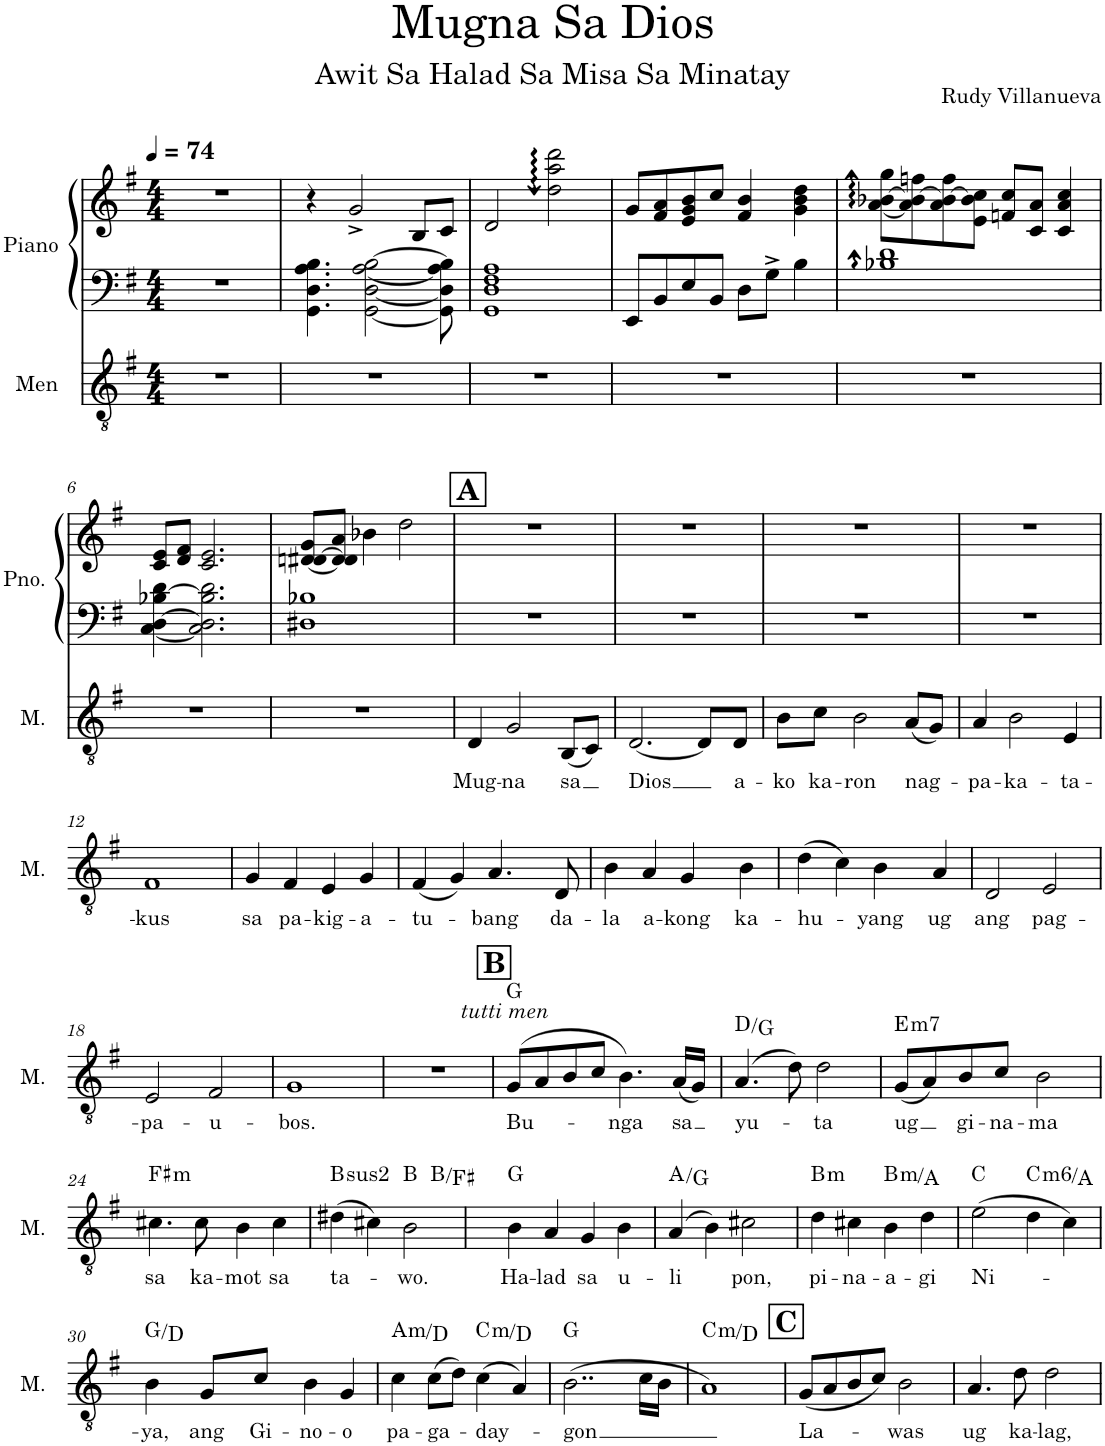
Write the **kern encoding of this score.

**kern	**text	**harte	**kern	**kern
*part2	*part2	*part2	*part1	*part1
*staff3	*staff3	*	*staff2	*staff1
*I"Men	*	*	*I"Piano	*
*I'M.	*	*	*I'Pno.	*
*clefGv2	*	*	*clefF4	*clefG2
*k[f#]	*	*	*k[f#]	*k[f#]
*M4/4	*	*	*M4/4	*M4/4
*MM74	*	*	*MM74	*MM74
=1	=1	=1	=1	=1
1r	.	.	1r	1r
=2	=2	=2	=2	=2
1r	.	.	4.GG\ 4.D\ 4.A\ 4.B\	4r
.	.	.	.	2g^/
.	.	.	[2GG\ [2D\ [2A\ [2B\	.
.	.	.	.	8B/L
.	.	.	8GG\] 8D\] 8A\] 8B\]	8c/J
=3	=3	=3	=3	=3
1r	.	.	1GG 1D 1F# 1A	2d/
.	.	.	.	2dd\:: 2aa\:: 2ddd\::
=4	=4	=4	=4	=4
1r	.	.	8EE/L	8g/L
.	.	.	8BB/	8f#/ 8a/
.	.	.	8E/	8e/ 8g/ 8b/
.	.	.	8BB/J	8cc/J
.	.	.	8D\L	4f#/ 4b/
.	.	.	8G^\J	.
.	.	.	4B\	4g\ 4b\ 4dd\
=5	=5	=5	=5	=5
1r	.	.	1B-X: 1d:	[8a\:: [8b-X\:: 8gg\::L
.	.	.	.	8a\] 8b-\_ 8ffn\
.	.	.	.	8a\ 8b-\_ 8ff\
.	.	.	.	8e\ 8b-\] 8cc\J
.	.	.	.	8fn/ 8cc/L
.	.	.	.	8c/ 8a/J
.	.	.	.	4c/ 4a/ 4cc/
!!LO:LB:g=z
=6	=6	=6	=6	=6
1r	.	.	[4C\ [4D\ [4B-X\ 4d\	8c/ 8e/L
.	.	.	.	8d/ 8f#/J
.	.	.	2.C\] 2.D\] 2.B-\] 2.d\	2.c/ 2.e/
=7	=7	=7	=7	=7
1r	.	.	1D#X 1B-X	[8dn/ [8d#X/ 8g/L
.	.	.	.	8d/] 8d#/] 8a/J
.	.	.	.	4b-X\
.	.	.	.	2dd\
!!LO:REH:place=s1:a:B:cj:fs=14:t=A:qo=1
=8	=8	=8	=8	=8
!	!LO:LY:b	!	!	!
4D/	Mug-	.	1r	1r
!	!LO:LY:b	!	!	!
2G/	-na	.	.	.
!	!LO:LY:b	!	!	!
(8BB/L	sa	.	.	.
8C/J)	.	.	.	.
=9	=9	=9	=9	=9
!	!LO:LY:b	!	!	!
[2.D/	Dios	.	1r	1r
8D/L]	.	.	.	.
!	!LO:LY:b	!	!	!
8D/J	a-	.	.	.
=10	=10	=10	=10	=10
!	!LO:LY:b	!	!	!
8B\L	-ko	.	1r	1r
!	!LO:LY:b	!	!	!
8c\J	ka-	.	.	.
!	!LO:LY:b	!	!	!
2B\	-ron	.	.	.
!	!LO:LY:b	!	!	!
(8A/L	nag-	.	.	.
8G/J)	.	.	.	.
=11	=11	=11	=11	=11
!	!LO:LY:b	!	!	!
4A/	-pa-	.	1r	1r
!	!LO:LY:b	!	!	!
2B\	-ka-	.	.	.
!	!LO:LY:b	!	!	!
4E/	-ta-	.	.	.
!!LO:LB:g=z
=12	=12	=12	=12	=12
!	!LO:LY:b	!	!	!
1F#	-kus	.	1r	1r
=13	=13	=13	=13	=13
!	!LO:LY:b	!	!	!
4G/	sa	.	1r	1r
!	!LO:LY:b	!	!	!
4F#/	pa-	.	.	.
!	!LO:LY:b	!	!	!
4E/	-kig-	.	.	.
!	!LO:LY:b	!	!	!
4G/	-a-	.	.	.
=14	=14	=14	=14	=14
!	!LO:LY:b	!	!	!
(4F#/	-tu-	.	1r	1r
4G/)	.	.	.	.
!	!LO:LY:b	!	!	!
4.A/	-bang	.	.	.
!	!LO:LY:b	!	!	!
8D/	da-	.	.	.
=15	=15	=15	=15	=15
!	!LO:LY:b	!	!	!
4B\	-la	.	1r	1r
!	!LO:LY:b	!	!	!
4A/	a-	.	.	.
!	!LO:LY:b	!	!	!
4G/	-kong	.	.	.
!	!LO:LY:b	!	!	!
4B\	ka-	.	.	.
=16	=16	=16	=16	=16
!	!LO:LY:b	!	!	!
(4d\	-hu-	.	1r	1r
4c\)	.	.	.	.
!	!LO:LY:b	!	!	!
4B\	-yang	.	.	.
!	!LO:LY:b	!	!	!
4A/	ug	.	.	.
=17	=17	=17	=17	=17
!	!LO:LY:b	!	!	!
2D/	ang	.	1r	1r
!	!LO:LY:b	!	!	!
2E/	pag-	.	.	.
!!LO:LB:g=z
=18	=18	=18	=18	=18
!	!LO:LY:b	!	!	!
2E/	-pa-	.	1r	1r
!	!LO:LY:b	!	!	!
2F#/	-u-	.	.	.
=19	=19	=19	=19	=19
!	!LO:LY:b	!	!	!
1G	-bos.	.	1r	1r
=20	=20	=20	=20	=20
1r	.	.	1r	1r
!!LO:REH:place=s1:a:B:cj:fs=14:t=B
=21	=21	=21	=21	=21
!LO:TX:a:i:t=tutti men	!	!	!	!
!	!LO:LY:b	!	!	!
(8G/L	Bu-	G:maj	1r	1r
8A/	.	.	.	.
8B/	.	.	.	.
8c/J	.	.	.	.
!	!LO:LY:b	!	!	!
4.B\)	-nga	.	.	.
!	!LO:LY:b	!	!	!
(16A/LL	sa	.	.	.
16G/JJ)	.	.	.	.
=22	=22	=22	=22	=22
!	!LO:LY:b	!	!	!
(4.A/	yu-	D:maj/4	1r	1r
8d\)	.	.	.	.
!	!LO:LY:b	!	!	!
2d\	-ta	.	.	.
=23	=23	=23	=23	=23
!	!LO:LY:b	!LO:H:kt=m7	!	!
(8G/L	ug	E:min7	1r	1r
8A/)	.	.	.	.
!	!LO:LY:b	!	!	!
8B/	gi-	.	.	.
!	!LO:LY:b	!	!	!
8c/J	-na-	.	.	.
!	!LO:LY:b	!	!	!
2B\	-ma	.	.	.
!!LO:LB:g=z
=24	=24	=24	=24	=24
!	!LO:LY:b	!LO:H:kt=m	!	!
4.c#X\	sa	F#:min	1r	1r
!	!LO:LY:b	!	!	!
8c#\	ka-	.	.	.
!	!LO:LY:b	!	!	!
4B\	-mot	.	.	.
!	!LO:LY:b	!	!	!
4c#\	sa	.	.	.
=25	=25	=25	=25	=25
!	!LO:LY:b	!LO:H:kt=2	!	!
*^	*	*	*	*
(4d#X\	2.ryy	ta-	B:(1,2,5)	1r	1r
4c#X\)	.	.	.	.	.
!	!	!LO:LY:b	!	!	!
2B\	.	-wo.	B:maj	.	.
.	4ryy	.	B:maj/5	.	.
=26	=26	=26	=26	=26	=26
!	!	!LO:LY:b	!	!	!
*v	*v	*	*	*	*
4B\	Ha-	G:maj	1r	1r
!	!LO:LY:b	!	!	!
4A/	-lad	.	.	.
!	!LO:LY:b	!	!	!
4G/	sa	.	.	.
!	!LO:LY:b	!	!	!
4B\	u-	.	.	.
=27	=27	=27	=27	=27
!	!LO:LY:b	!	!	!
(4A/	-li	A:maj/b7	1r	1r
4B\)	.	.	.	.
!	!LO:LY:b	!	!	!
2c#X\	-pon,	.	.	.
=28	=28	=28	=28	=28
!	!LO:LY:b	!LO:H:kt=m	!	!
4d\	pi-	B:min	1r	1r
!	!LO:LY:b	!	!	!
4c#X\	-na-	.	.	.
!	!LO:LY:b	!LO:H:kt=m	!	!
4B\	-a-	B:min/b7	.	.
!	!LO:LY:b	!	!	!
4d\	-gi	.	.	.
=29	=29	=29	=29	=29
!	!LO:LY:b	!	!	!
(2e\	Ni-	C:maj	1r	1r
!	!	!LO:H:kt=m6	!	!
4d\	.	C:min6/6	.	.
4c\)	.	.	.	.
!!LO:LB:g=z
=30	=30	=30	=30	=30
!	!LO:LY:b	!	!	!
4B\	-ya,	G:maj/5	1r	1r
!	!LO:LY:b	!	!	!
8G/L	ang	.	.	.
!	!LO:LY:b	!	!	!
8c/J	Gi-	.	.	.
!	!LO:LY:b	!	!	!
4B\	-no-	.	.	.
!	!LO:LY:b	!	!	!
4G/	-o	.	.	.
=31	=31	=31	=31	=31
!	!LO:LY:b	!LO:H:kt=m	!	!
4c\	pa-	A:min/4	1r	1r
!	!LO:LY:b	!	!	!
(8c\L	-ga-	.	.	.
8d\J)	.	.	.	.
!	!LO:LY:b	!LO:H:kt=m	!	!
(4c\	-day-	C:min/2	.	.
4A/)	.	.	.	.
=32	=32	=32	=32	=32
!	!LO:LY:b	!	!	!
(2..B\	-gon	G:maj	1r	1r
16c\LL	.	.	.	.
16B\JJ	.	.	.	.
=33	=33	=33	=33	=33
!	!	!LO:H:kt=m	!	!
1A)	.	C:min/2	1r	1r
!!LO:REH:place=s1:a:B:cj:fs=14:t=C
=34	=34	=34	=34	=34
!	!LO:LY:b	!	!	!
(8G/L	La-	.	1r	1r
8A/	.	.	.	.
8B/	.	.	.	.
8c/J)	.	.	.	.
!	!LO:LY:b	!	!	!
2B\	-was	.	.	.
=35	=35	=35	=35	=35
!	!LO:LY:b	!	!	!
4.A/	ug	.	1r	1r
!	!LO:LY:b	!	!	!
8d\	ka-	.	.	.
!	!LO:LY:b	!	!	!
2d\	-lag,	.	.	.
=	=	=	=	=
*-	*-	*-	*-	*-
